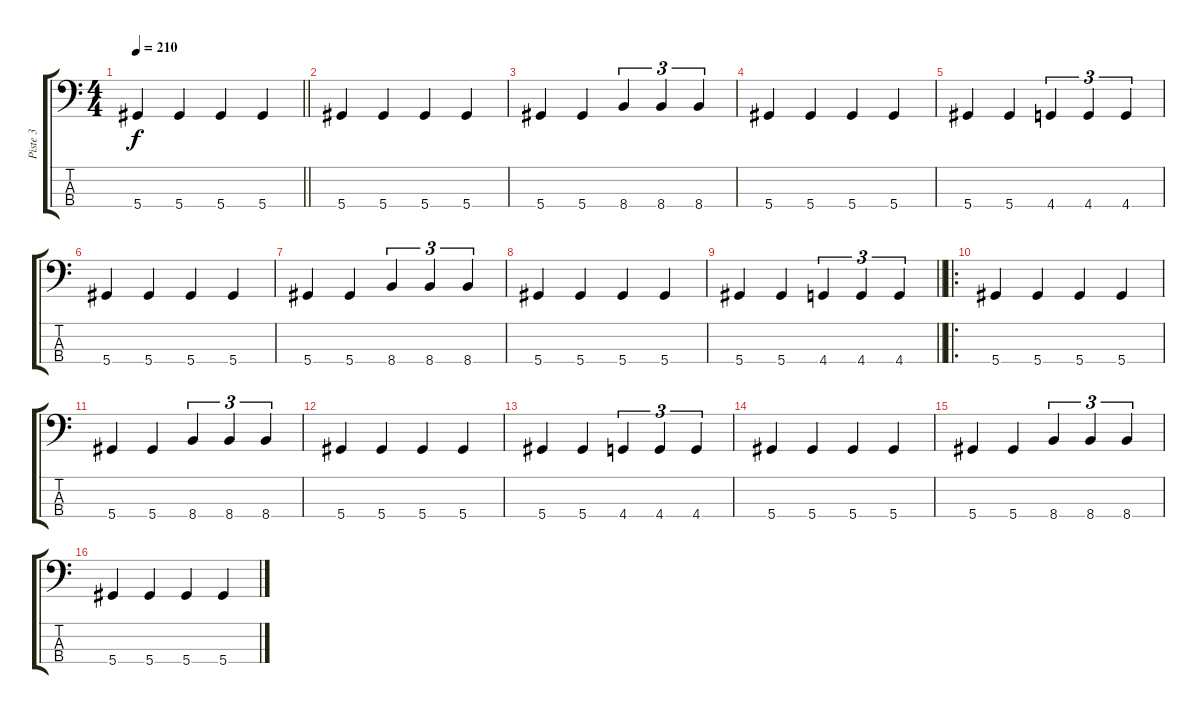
\track ("Piste 3" "Piste 3") {instrument slapbass2}
\staff {score tabs}
\tuning (Gb2 Db2 Ab1 Eb1) {hide}
\ts (4 4)
\tempo 210
\clef f4
\barLineRight lightlight
\ks c
5.4.4{dy f} 5.4.4 5.4.4 5.4.4 |
\section ("" "")
5.4.4 5.4.4 5.4.4 5.4.4 |
5.4.4 5.4.4 8.4.4{tu (3 2)} 8.4.4{tu (3 2)} 8.4.4{tu (3 2)} |
5.4.4 5.4.4 5.4.4 5.4.4 |
5.4.4 5.4.4 4.4.4{tu (3 2)} 4.4.4{tu (3 2)} 4.4.4{tu (3 2)} |
5.4.4 5.4.4 5.4.4 5.4.4 |
5.4.4 5.4.4 8.4.4{tu (3 2)} 8.4.4{tu (3 2)} 8.4.4{tu (3 2)} |
5.4.4 5.4.4 5.4.4 5.4.4 |
\barLineRight lightlight
5.4.4 5.4.4 4.4.4{tu (3 2)} 4.4.4{tu (3 2)} 4.4.4{tu (3 2)} |
\ro
\section ("" "")
5.4.4 5.4.4 5.4.4 5.4.4 |
5.4.4 5.4.4 8.4.4{tu (3 2)} 8.4.4{tu (3 2)} 8.4.4{tu (3 2)} |
5.4.4 5.4.4 5.4.4 5.4.4 |
5.4.4 5.4.4 4.4.4{tu (3 2)} 4.4.4{tu (3 2)} 4.4.4{tu (3 2)} |
5.4.4 5.4.4 5.4.4 5.4.4 |
5.4.4 5.4.4 8.4.4{tu (3 2)} 8.4.4{tu (3 2)} 8.4.4{tu (3 2)} |
5.4.4 5.4.4 5.4.4 5.4.4
